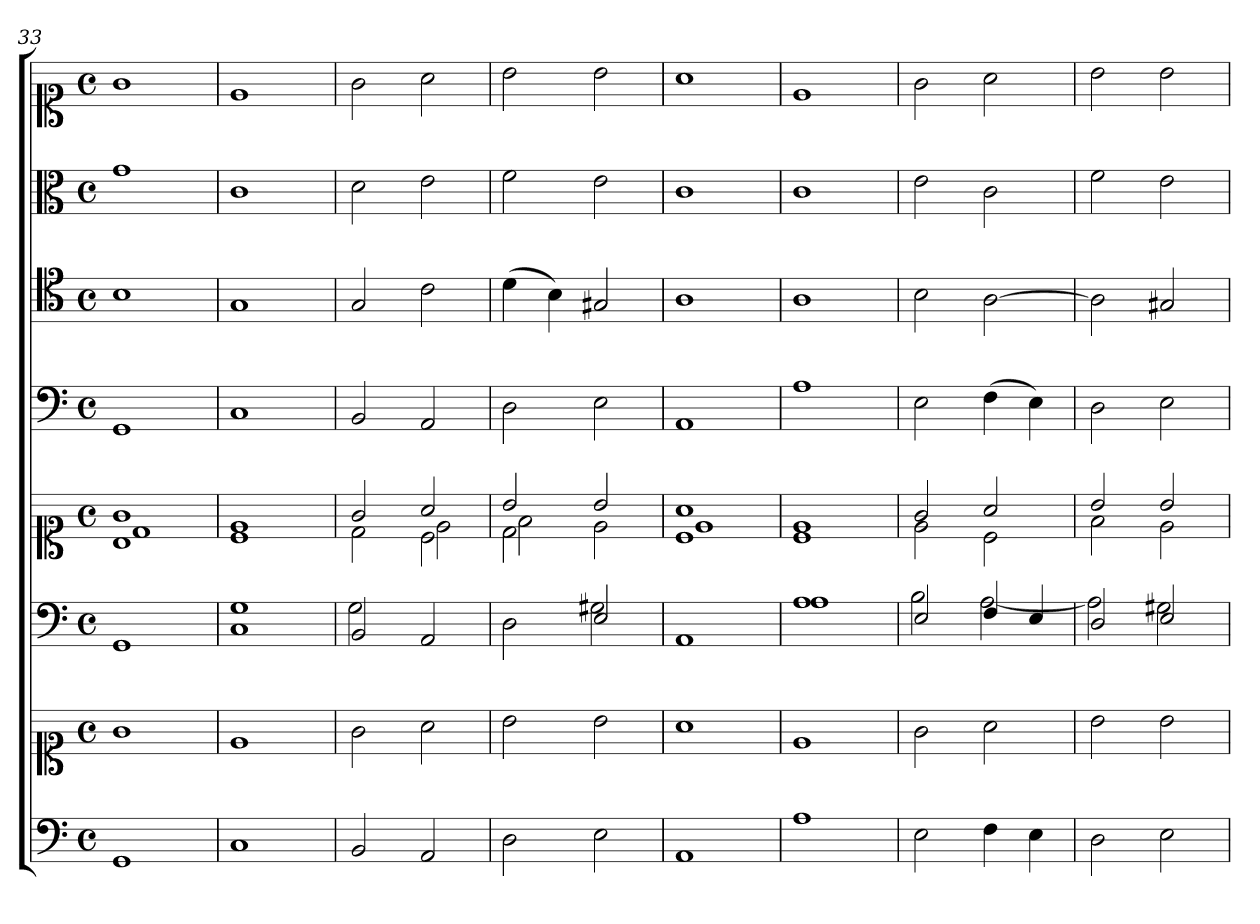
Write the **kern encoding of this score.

**kern	**kern	**kern	**kern	**kern	**kern	**kern	**kern
*part6	*part6	*part5	*part5	*part4	*part3	*part2	*part1
*staff8	*staff7	*staff6	*staff5	*staff4	*staff3	*staff2	*staff1
*clefF4	*clefC1	*clefF4	*clefC1	*clefF4	*clefC4	*clefC3	*clefC1
*k[]	*k[]	*k[]	*k[]	*k[]	*k[]	*k[]	*k[]
*M4/4	*M4/4	*M4/4	*M4/4	*M4/4	*M4/4	*M4/4	*M4/4
*met(c)	*met(c)	*met(c)	*met(c)	*met(c)	*met(c)	*met(c)	*met(c)
=33	=33	=33	=33	=33	=33	=33	=33
*	*	*	*^	*	*	*	*
*	*	*	*	*^	*	*	*	*
1GG	1g	1GG	1g	1B	1d\	1GG	1B	1g	1g
*	*	*	*	*v	*v	*	*	*	*
=34	=34	=34	=34	=34	=34	=34	=34	=34
*	*	*^	*	*	*	*	*	*
1C	1e	1C	1G	1e	1c	1C	1G	1c	1e
=35	=35	=35	=35	=35	=35	=35	=35	=35	=35
*	*	*	*	*	*^	*	*	*	*
2BB	2g	2BB	2G	2g	2ryy	2d\	2BB	2G	2d	2g
2AA	2a	2AA	2ryy	2a	2c	2e\	2AA	2c	2e	2a
=36	=36	=36	=36	=36	=36	=36	=36	=36	=36	=36
2D	2b	2D	2ryy	2b	2d	2f\	2D	(4d	2f	2b
.	.	.	.	.	.	.	.	4B)	.	.
2E	2b	2E	2G#X	2b	2ryy	2e\	2E	2G#X	2e	2b
*	*	*v	*v	*	*	*	*	*	*	*
=37	=37	=37	=37	=37	=37	=37	=37	=37	=37
1AA	1a	1AA	1a	1c	1e\	1AA	1A	1c	1a
*	*	*	*	*v	*v	*	*	*	*
=38	=38	=38	=38	=38	=38	=38	=38	=38
*	*	*^	*	*	*	*	*	*
1A	1e	1A	1A	1e	1c	1A	1A	1c	1e
=39	=39	=39	=39	=39	=39	=39	=39	=39	=39
2E	2g	2E	2B	2g	2e	2E	2B	2e	2g
4F	2a	4F	[2A	2a	2c	(4F	[2A	2c	2a
4E	.	4E	.	.	.	4E)	.	.	.
=40	=40	=40	=40	=40	=40	=40	=40	=40	=40
2D	2b	2D	2A]	2b	2f	2D	2A]	2f	2b
2E	2b	2E	2G#X	2b	2e	2E	2G#X	2e	2b
*	*	*v	*v	*	*	*	*	*	*
*	*	*	*v	*v	*	*	*	*
=	=	=	=	=	=	=	=
*-	*-	*-	*-	*-	*-	*-	*-
